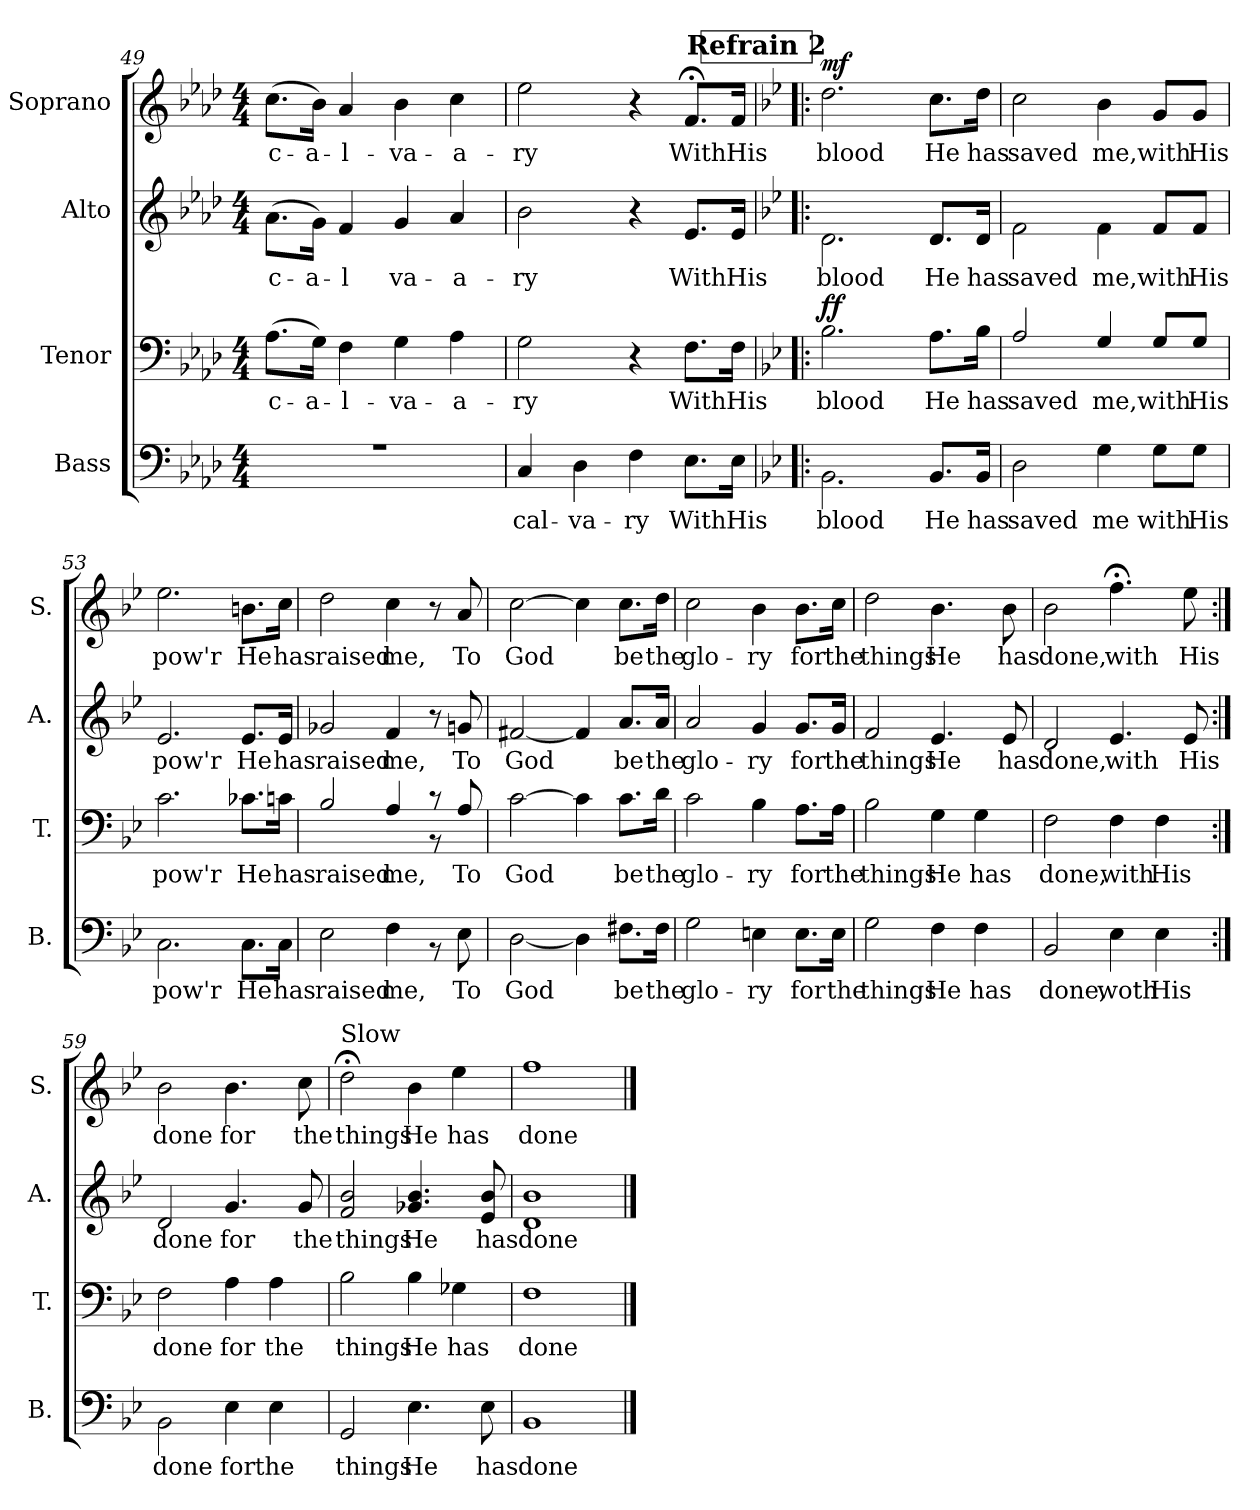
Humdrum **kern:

**kern	**text	**kern	**text	**dynam	**kern	**text	**kern	**text	**dynam
*part4	*part4	*part3	*part3	*part3	*part2	*part2	*part1	*part1	*part1
*staff4	*staff4	*staff3	*staff3	*staff3	*staff2	*staff2	*staff1	*staff1	*staff1
*I"Bass	*	*I"Tenor	*	*	*I"Alto	*	*I"Soprano	*	*
*I'B.	*	*I'T.	*	*	*I'A.	*	*I'S.	*	*
*clefF4	*	*clefF4	*	*	*clefG2	*	*clefG2	*	*
*k[b-e-a-d-]	*	*k[b-e-a-d-]	*	*	*k[b-e-a-d-]	*	*k[b-e-a-d-]	*	*
*A-:	*	*A-:	*	*	*A-:	*	*A-:	*	*
*M4/4	*	*M4/4	*	*	*M4/4	*	*M4/4	*	*
=49	=49	=49	=49	=49	=49	=49	=49	=49	=49
*^	*	*	*	*	*	*	*	*	*
1r	1ryy	.	(8.A-\L	c-	.	(8.a-\L	c-	(8.cc\L	c-	.
.	.	.	16G\Jk)	-a-	.	16g\Jk)	-a-	16b-\Jk)	-a-	.
.	.	.	4F\	-l-	.	4f/	l	4a-/	-l-	.
.	.	.	4G\	-va-	.	4g/	va-	4b-\	-va-	.
.	.	.	4A-\	-a-	.	4a-/	-a-	4cc\	a-	.
*v	*v	*	*	*	*	*	*	*	*	*
=50	=50	=50	=50	=50	=50	=50	=50	=50	=50
4C/	-cal-	2G\	-ry	.	2b-\	-ry	2ee-\	-ry	.
4D-\	-va-	.	.	.	.	.	.	.	.
4F\	-ry	4r	.	.	4r	.	4r	.	.
8.E-\L	With	8.F\L	With	.	8.e-/L	With	8.f;</L	With	.
16E-\Jk	His	16F\Jk	His	.	16e-/Jk	His	16f/Jk	His	.
!!LO:LB:g=z
!!LO:REH:place=s1:a:t=Refrain 2
=51!|:	=51!|:	=51!|:	=51!|:	=51!|:	=51!|:	=51!|:	=51!|:	=51!|:	=51!|:
*k[b-e-]	*	*k[b-e-]	*	*	*k[b-e-]	*	*k[b-e-]	*	*
*B-:	*	*B-:	*	*	*B-:	*	*B-:	*	*
*^	*	*	*	*	*^	*	*	*	*
!	!	!	!	!	!LO:DY:a	!	!	!	!	!	!LO:DY:a
1ryy	2.BB-\	blood	2.B-\	blood	ff	1ryy	2.d\	blood	2.dd\	blood	mf
.	8.BB-/L	He	8.A\L	He	.	.	8.d/L	He	8.cc\L	He	.
.	16BB-/Jk	has	16B-\Jk	has	.	.	16d/Jk	has	16dd\Jk	has	.
=52	=52	=52	=52	=52	=52	=52	=52	=52	=52	=52	=52
*	*	*	*^	*	*	*	*	*	*	*	*
1ryy	2D\	saved	2A/	2.ryy	saved	.	1ryy	2f\	saved	2cc\	saved	.
.	4G\	me	4G/	.	me,	.	.	4f\	me,	4b-\	me,	.
.	8G\L	with	8G/L	8ryy	with	.	.	8f/L	with	8g/L	with	.
.	8G\J	His	8G/J	8ryy	His	.	.	8f/J	His	8g/J	His	.
*	*	*	*v	*v	*	*	*	*	*	*	*	*
*	*	*	*	*	*	*v	*v	*	*	*	*
=53	=53	=53	=53	=53	=53	=53	=53	=53	=53	=53
1ryy	2.C\	pow'r	2.c\	pow'r	.	2.e-/	pow'r	2.ee-\	pow'r	.
.	8.C\L	He	8.c-X\L	He	.	8.e-/L	He	8.bn\L	He	.
.	16C\Jk	has	16cn\Jk	has	.	16e-/Jk	has	16cc\Jk	has	.
=54	=54	=54	=54	=54	=54	=54	=54	=54	=54	=54
*	*	*	*^	*	*	*	*	*	*	*
1ryy	2E-\	raised	2B-/	2.ryy	raised	.	2g-X/	raised	2dd\	raised	.
.	4F\	me,	4A/	.	me,	.	4f/	me,	4cc\	me,	.
.	8r	.	8r	8r	.	.	8r	.	8r	.	.
.	8E-\	To	8A/	8ryy	To	.	8gn/	To	8a/	To	.
*	*	*	*v	*v	*	*	*	*	*	*	*
!!LO:PB:g=z
=55	=55	=55	=55	=55	=55	=55	=55	=55	=55	=55
1ryy	[2D\	God	[2c\	God	.	[2f#X/	God	[2cc\	God	.
.	4D\]	.	4c\]	.	.	4f#/]	.	4cc\]	.	.
.	8.F#X\L	be	8.c\L	be	.	8.a/L	be	8.cc\L	be	.
.	16F#\Jk	the	16d\Jk	the	.	16a/Jk	the	16dd\Jk	the	.
=56	=56	=56	=56	=56	=56	=56	=56	=56	=56	=56
2ryy	2G\	glo-	2c\	glo-	.	2a/	glo-	2cc\	glo-	.
2ryy	4En\	-ry	4B-\	-ry	.	4g/	-ry	4b-\	-ry	.
.	8.E\L	for	8.A\L	for	.	8.g/L	for	8.b-\L	for	.
.	16E\Jk	the	16A\Jk	the	.	16g/Jk	the	16cc\Jk	the	.
*v	*v	*	*	*	*	*	*	*	*	*
=57	=57	=57	=57	=57	=57	=57	=57	=57	=57
2G\	things	2B-\	things	.	2f/	things	2dd\	things	.
4F\	He	4G\	He	.	4.e-/	He	4.b-\	He	.
4F\	has	4G\	has	.	.	.	.	.	.
.	.	.	.	.	8e-/	has	8b-\	has	.
=58	=58	=58	=58	=58	=58	=58	=58	=58	=58
2BB-/	done,	2F\	done,	.	2d/	done,	2b-\	done,	.
4E-\	woth	4F\	with	.	4.e-/	with	4.ff;<\	with	.
4E-\	His	4F\	His	.	.	.	.	.	.
.	.	.	.	.	8e-/	His	8ee-\	His	.
=59:|!	=59:|!	=59:|!	=59:|!	=59:|!	=59:|!	=59:|!	=59:|!	=59:|!	=59:|!
*^	*	*	*	*	*	*	*	*	*
1ryy	2BB-\	done	2F\	done	.	2d/	done	2b-\	done	.
.	4E-\	for	4A\	for	.	4.g/	for	4.b-\	for	.
.	4E-\	the	4A\	the	.	.	.	.	.	.
.	.	.	.	.	.	8g/	the	8cc\	the	.
*v	*v	*	*	*	*	*	*	*	*	*
!!LO:LB:g=z
=60	=60	=60	=60	=60	=60	=60	=60	=60	=60
!	!	!	!	!	!	!	!LO:TX:a:t=Slow	!	!
2GG/	things	2B-\	things	.	2f/ 2b-/	things	2dd;<\	things	.
4.E-\	He	4B-\	He	.	4.g-X/ 4.b-/	He	4b-\	He	.
.	.	4G-X\	has	.	.	.	4ee-\	has	.
8E-\	has	.	.	.	8e-/ 8b-/	has	.	.	.
=61	=61	=61	=61	=61	=61	=61	=61	=61	=61
1BB-	done	1F	done	.	1d 1b-	done	1ff	done	.
==	==	==	==	==	==	==	==	==	==
*-	*-	*-	*-	*-	*-	*-	*-	*-	*-
